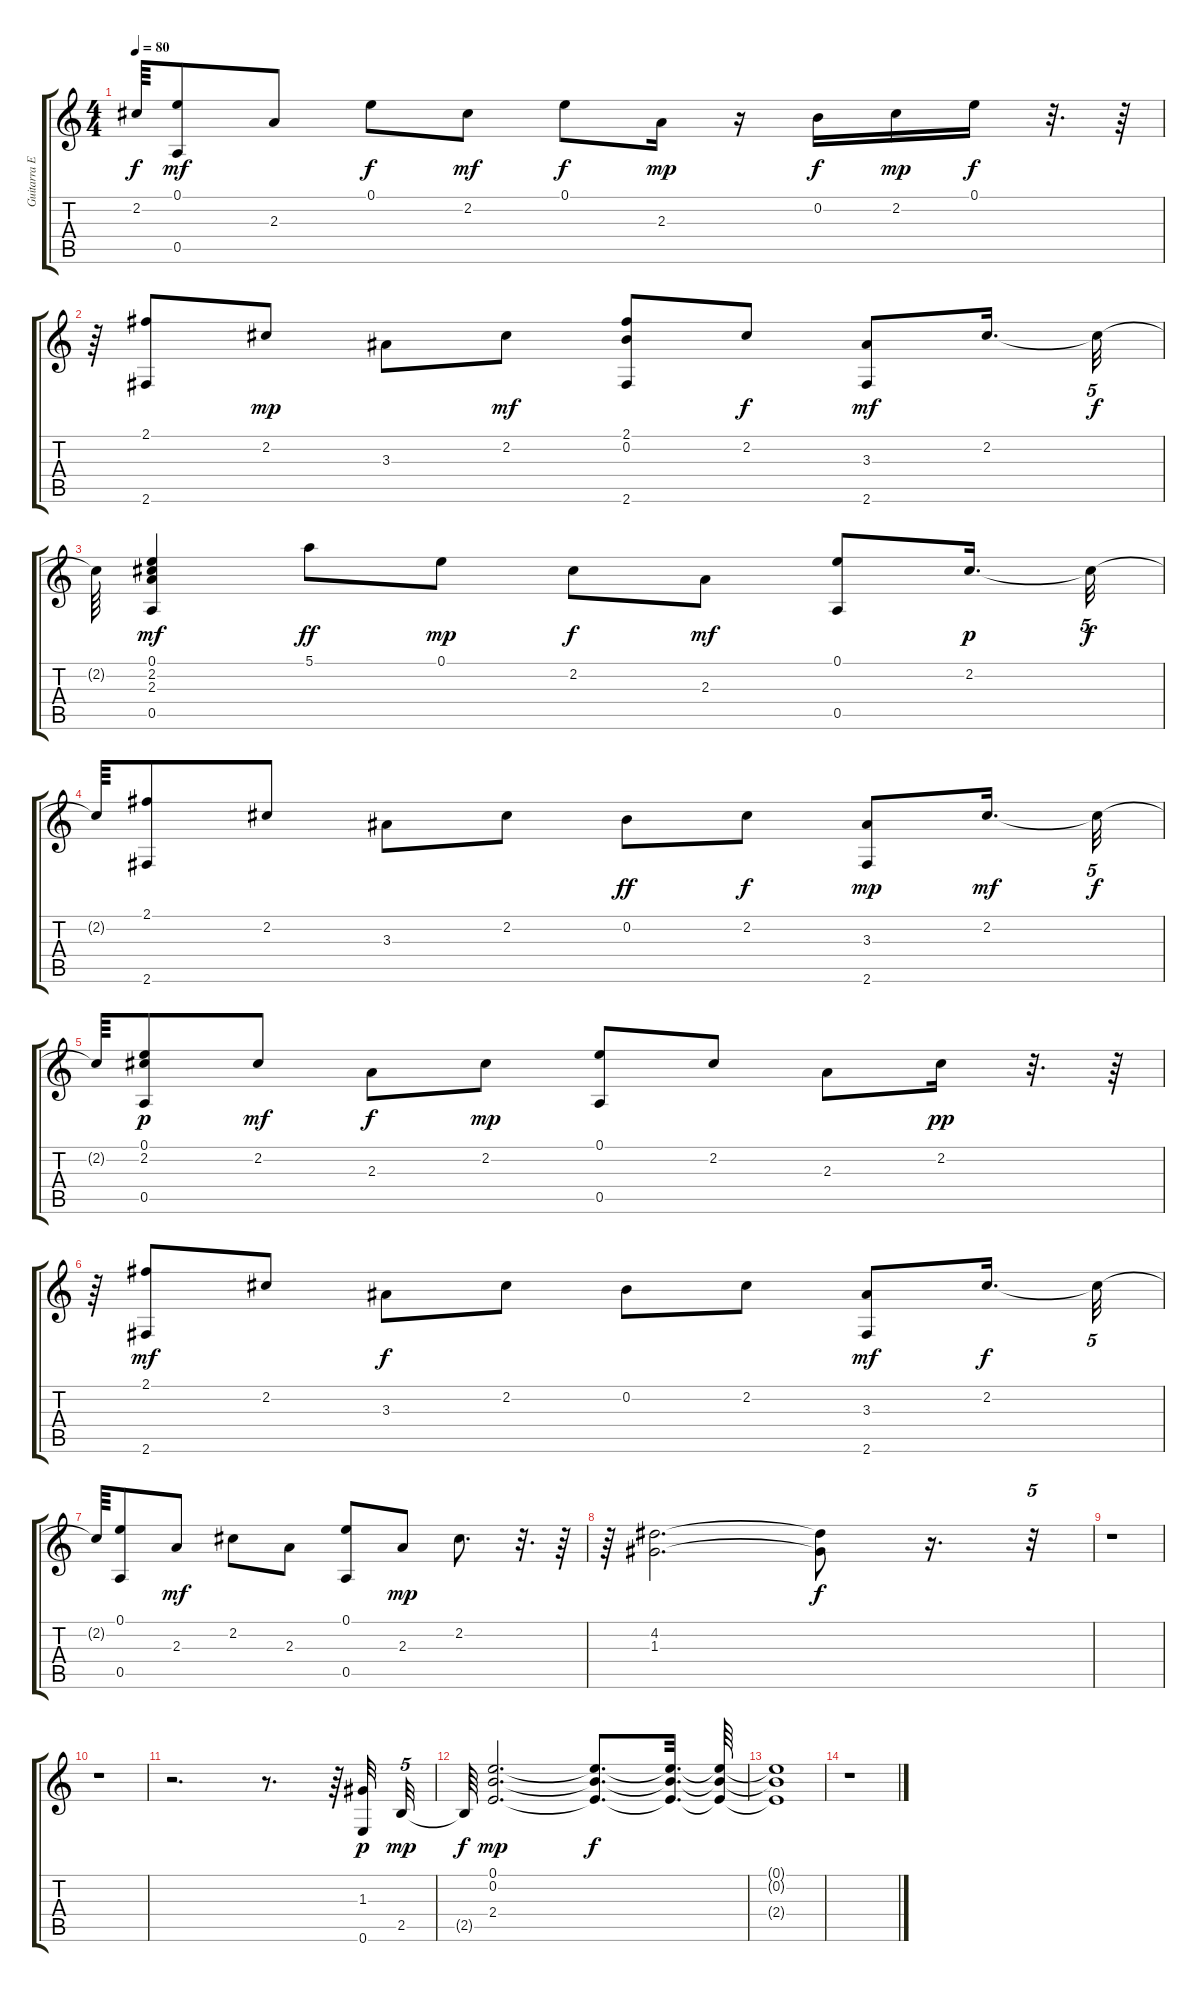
\track ("Guitarra Electrica" "Guitarra E") {instrument electricguitarjazz}
\staff {score tabs}
\tuning (E4 B3 G3 D3 A2 E2) {hide}
\ts (4 4)
\tempo 80
\clef g2
\ks c
2.2{t}.64{dy f} (0.1 0.5).8{dy mf} 2.3.8 0.1.8{dy f} 2.2.8{dy mf} 0.1.8{dy f} 2.3.16{dy mp} r.16 0.2.16{dy f} 2.2.16{dy mp} 0.1.16{dy f} r.32{d} r.64 |
r.64 (2.1 2.6).8 2.2.8{dy mp} 3.3.8 2.2.8{dy mf} (2.1 0.2 2.6).8 2.2.8{dy f} (3.3 2.6).8{dy mf} 2.2.16{d} 2.2{t}.32{tu (5 4) dy f} |
2.2{t}.64 (0.1 2.2 2.3 0.5).4{dy mf} 5.1.8{dy ff} 0.1.8{dy mp} 2.2.8{dy f} 2.3.8{dy mf} (0.1 0.5).8 2.2.16{d dy p} 2.2{t}.32{tu (5 4) dy f} |
2.2{t}.64 (2.1 2.6).8 2.2.8 3.3.8 2.2.8 0.2.8{dy ff} 2.2.8{dy f} (3.3 2.6).8{dy mp} 2.2.16{d dy mf} 2.2{t}.32{tu (5 4) dy f} |
2.2{t}.64 (0.1 2.2 0.5).8{dy p} 2.2.8{dy mf} 2.3.8{dy f} 2.2.8{dy mp} (0.1 0.5).8 2.2.8 2.3.8 2.2.16{dy pp} r.32{d} r.64 |
r.64 (2.1 2.6).8{dy mf} 2.2.8 3.3.8{dy f} 2.2.8 0.2.8 2.2.8 (3.3 2.6).8{dy mf} 2.2.16{d dy f} 2.2{t}.32{tu (5 4)} |
2.2{t}.64 (0.1 0.5).8 2.3.8{dy mf} 2.2.8 2.3.8 (0.1 0.5).8 2.3.8{dy mp} 2.2.8{d} r.32{d} r.64 |
r.64 (4.2 1.3).2{d} (4.2{t} 1.3{t}).8{dy f} r.16{d} r.32{tu (5 4)} |
r.1 |
r.1 |
r.2{d} r.8{d} r.64 (1.3 0.6).32{dy p} 2.5.32{tu (5 4) dy mp} |
2.5{t}.64{dy f} (0.1 0.2 2.4).2{d dy mp} (0.1{t} 0.2{t} 2.4{t}).8{d dy f} (0.1{t} 0.2{t} 2.4{t}).32{d} (0.1{t} 0.2{t} 2.4{t}).64 |
(0.1{t} 0.2{t} 2.4{t}).1 |
r.1
